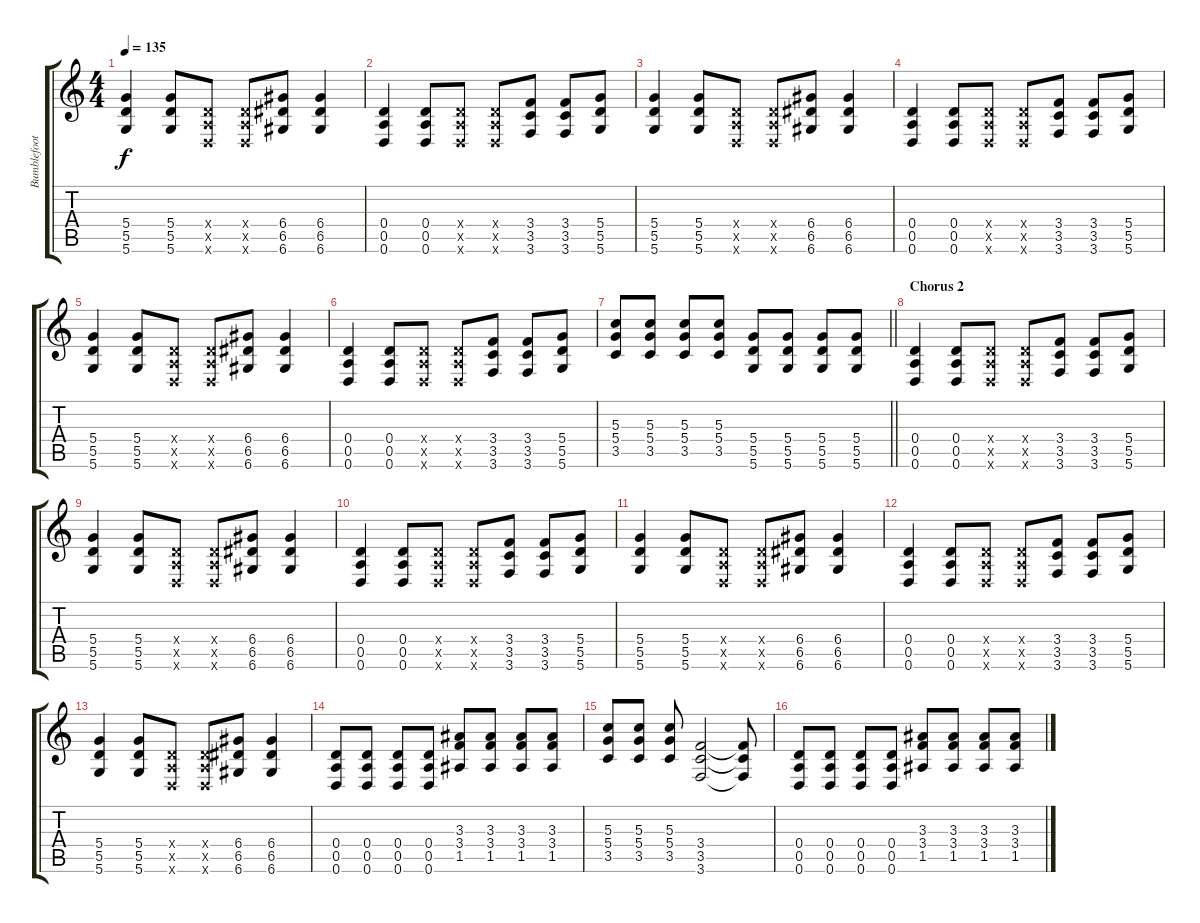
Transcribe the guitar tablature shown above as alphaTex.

\track ("Bumblefoot" "Bumblefoot") {instrument overdrivenguitar}
\staff {score tabs}
\tuning (E4 B3 G3 D3 A2 D2) {hide}
\ts (4 4)
\tempo 135
\clef g2
\ks c
(5.4 5.5 5.6).4{dy f} (5.4 5.5 5.6).8 (0.4{x} 0.5{x} 0.6{x}).8 (0.4{x} 0.5{x} 0.6{x}).8 (6.4 6.5 6.6).8 (6.4 6.5 6.6).4 |
(0.4 0.5 0.6).4 (0.4 0.5 0.6).8 (0.4{x} 0.5{x} 0.6{x}).8 (0.4{x} 0.5{x} 0.6{x}).8 (3.4 3.5 3.6).8 (3.4 3.5 3.6).8 (5.4 5.5 5.6).8 |
(5.4 5.5 5.6).4 (5.4 5.5 5.6).8 (0.4{x} 0.5{x} 0.6{x}).8 (0.4{x} 0.5{x} 0.6{x}).8 (6.4 6.5 6.6).8 (6.4 6.5 6.6).4 |
(0.4 0.5 0.6).4 (0.4 0.5 0.6).8 (0.4{x} 0.5{x} 0.6{x}).8 (0.4{x} 0.5{x} 0.6{x}).8 (3.4 3.5 3.6).8 (3.4 3.5 3.6).8 (5.4 5.5 5.6).8 |
(5.4 5.5 5.6).4 (5.4 5.5 5.6).8 (0.4{x} 0.5{x} 0.6{x}).8 (0.4{x} 0.5{x} 0.6{x}).8 (6.4 6.5 6.6).8 (6.4 6.5 6.6).4 |
(0.4 0.5 0.6).4 (0.4 0.5 0.6).8 (0.4{x} 0.5{x} 0.6{x}).8 (0.4{x} 0.5{x} 0.6{x}).8 (3.4 3.5 3.6).8 (3.4 3.5 3.6).8 (5.4 5.5 5.6).8 |
\barLineRight lightlight
(5.3 5.4 3.5).8 (5.3 5.4 3.5).8 (5.3 5.4 3.5).8 (5.3 5.4 3.5).8 (5.4 5.5 5.6).8 (5.4 5.5 5.6).8 (5.4 5.5 5.6).8 (5.4 5.5 5.6).8 |
\section ("" "Chorus 2")
(0.4 0.5 0.6).4 (0.4 0.5 0.6).8 (0.4{x} 0.5{x} 0.6{x}).8 (0.4{x} 0.5{x} 0.6{x}).8 (3.4 3.5 3.6).8 (3.4 3.5 3.6).8 (5.4 5.5 5.6).8 |
(5.4 5.5 5.6).4 (5.4 5.5 5.6).8 (0.4{x} 0.5{x} 0.6{x}).8 (0.4{x} 0.5{x} 0.6{x}).8 (6.4 6.5 6.6).8 (6.4 6.5 6.6).4 |
(0.4 0.5 0.6).4 (0.4 0.5 0.6).8 (0.4{x} 0.5{x} 0.6{x}).8 (0.4{x} 0.5{x} 0.6{x}).8 (3.4 3.5 3.6).8 (3.4 3.5 3.6).8 (5.4 5.5 5.6).8 |
(5.4 5.5 5.6).4 (5.4 5.5 5.6).8 (0.4{x} 0.5{x} 0.6{x}).8 (0.4{x} 0.5{x} 0.6{x}).8 (6.4 6.5 6.6).8 (6.4 6.5 6.6).4 |
(0.4 0.5 0.6).4 (0.4 0.5 0.6).8 (0.4{x} 0.5{x} 0.6{x}).8 (0.4{x} 0.5{x} 0.6{x}).8 (3.4 3.5 3.6).8 (3.4 3.5 3.6).8 (5.4 5.5 5.6).8 |
(5.4 5.5 5.6).4 (5.4 5.5 5.6).8 (0.4{x} 0.5{x} 0.6{x}).8 (0.4{x} 0.5{x} 0.6{x}).8 (6.4 6.5 6.6).8 (6.4 6.5 6.6).4 |
(0.4 0.5 0.6).8 (0.4 0.5 0.6).8 (0.4 0.5 0.6).8 (0.4 0.5 0.6).8 (3.3 3.4 1.5).8 (3.3 3.4 1.5).8 (3.3 3.4 1.5).8 (3.3 3.4 1.5).8 |
(5.3 5.4 3.5).8 (5.3 5.4 3.5).8 (5.3 5.4 3.5).8 (3.4 3.5 3.6).2 (3.4{t} 3.5{t} 3.6{t}).8 |
(0.4 0.5 0.6).8 (0.4 0.5 0.6).8 (0.4 0.5 0.6).8 (0.4 0.5 0.6).8 (3.3 3.4 1.5).8 (3.3 3.4 1.5).8 (3.3 3.4 1.5).8 (3.3 3.4 1.5).8
